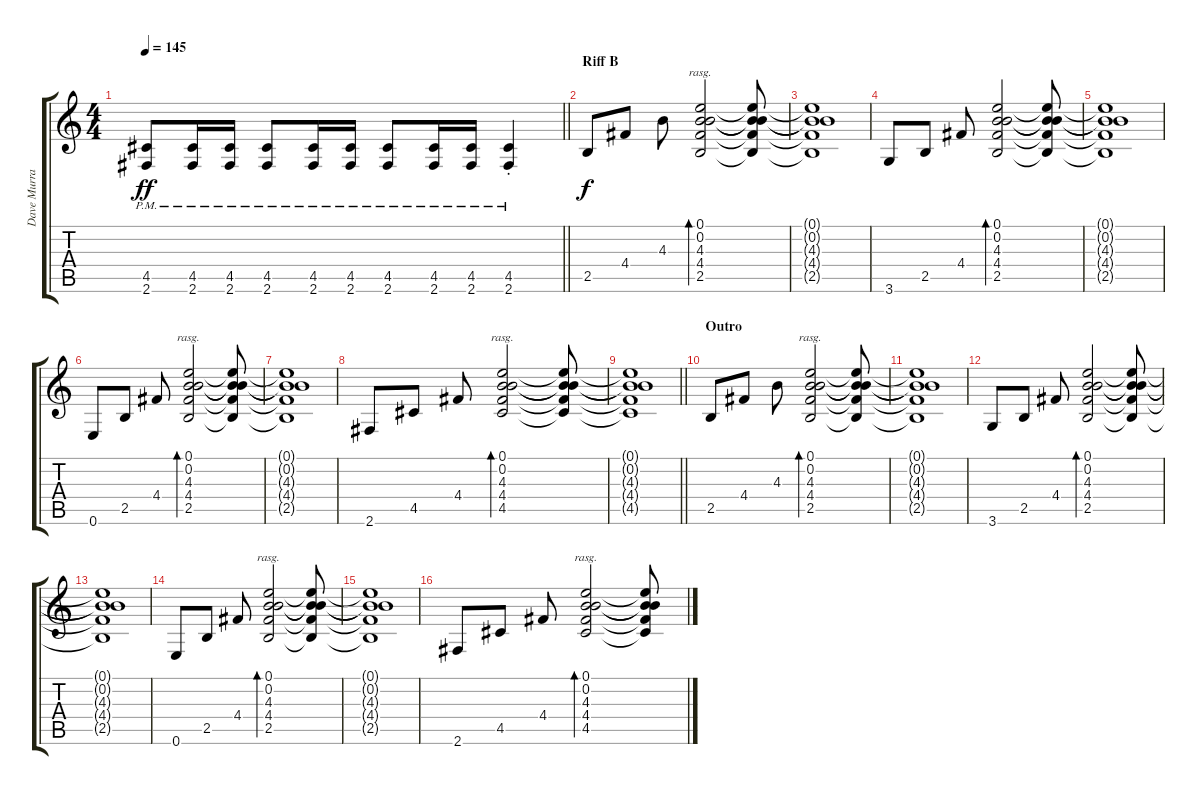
\track ("Dave Murray" "Dave Murra") {instrument overdrivenguitar}
\staff {score tabs}
\tuning (E4 B3 G3 D3 A2 E2) {hide}
\ts (4 4)
\tempo 145
\clef g2
\barLineRight lightlight
\ks c
(4.5{pm} 2.6{pm}).8{dy ff} (4.5{pm} 2.6{pm}).16 (4.5{pm} 2.6{pm}).16 (4.5{pm} 2.6{pm}).8 (4.5{pm} 2.6{pm}).16 (4.5{pm} 2.6{pm}).16 (4.5{pm} 2.6{pm}).8 (4.5{pm} 2.6{pm}).16 (4.5{pm} 2.6{pm}).16 (4.5{pm st} 2.6{pm st}).4 |
\section ("" "Riff B")
2.5.8{dy f volume 16 instrument acousticguitarsteel} 4.4.8 4.3.8 (0.1 0.2 4.3 4.4 2.5).2{bd 240 rasg ii} (0.1{t} 0.2{t} 4.3{t} 4.4{t} 2.5{t}).8 |
(0.1{t} 0.2{t} 4.3{t} 4.4{t} 2.5{t}).1 |
3.6.8 2.5.8 4.4.8 (0.1 0.2 4.3 4.4 2.5).2{bd 240} (0.1{t} 0.2{t} 4.3{t} 4.4{t} 2.5{t}).8 |
(0.1{t} 0.2{t} 4.3{t} 4.4{t} 2.5{t}).1 |
0.6.8 2.5.8 4.4.8 (0.1 0.2 4.3 4.4 2.5).2{bd 240 rasg ii} (0.1{t} 0.2{t} 4.3{t} 4.4{t} 2.5{t}).8 |
(0.1{t} 0.2{t} 4.3{t} 4.4{t} 2.5{t}).1 |
2.6.8 4.5.8 4.4.8 (0.1 0.2 4.3 4.4 4.5).2{bd 240 rasg ii} (0.1{t} 0.2{t} 4.3{t} 4.4{t} 4.5{t}).8 |
\barLineRight lightlight
(0.1{t} 0.2{t} 4.3{t} 4.4{t} 4.5{t}).1 |
\section ("" "Outro")
2.5.8 4.4.8 4.3.8 (0.1 0.2 4.3 4.4 2.5).2{bd 240 rasg ii} (0.1{t} 0.2{t} 4.3{t} 4.4{t} 2.5{t}).8 |
(0.1{t} 0.2{t} 4.3{t} 4.4{t} 2.5{t}).1 |
3.6.8 2.5.8 4.4.8 (0.1 0.2 4.3 4.4 2.5).2{bd 240} (0.1{t} 0.2{t} 4.3{t} 4.4{t} 2.5{t}).8 |
(0.1{t} 0.2{t} 4.3{t} 4.4{t} 2.5{t}).1 |
0.6.8 2.5.8 4.4.8 (0.1 0.2 4.3 4.4 2.5).2{bd 240 rasg ii} (0.1{t} 0.2{t} 4.3{t} 4.4{t} 2.5{t}).8 |
(0.1{t} 0.2{t} 4.3{t} 4.4{t} 2.5{t}).1 |
2.6.8 4.5.8 4.4.8 (0.1 0.2 4.3 4.4 4.5).2{bd 240 rasg ii} (0.1{t} 0.2{t} 4.3{t} 4.4{t} 4.5{t}).8
